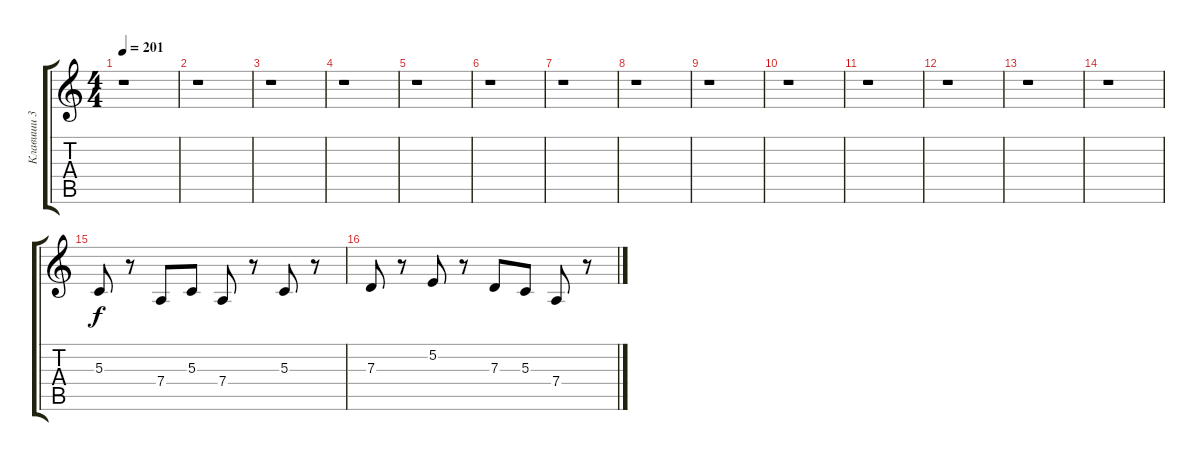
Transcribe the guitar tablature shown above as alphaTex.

\track ("Клавиши 3" "Клавиши 3") {instrument marimba}
\staff {score tabs}
\tuning (E4 B3 G3 D3 A2 E2) {hide}
\ts (4 4)
\tempo 201
\clef g2
\ks c
r.1{dy f} |
r.1 |
r.1 |
r.1 |
r.1 |
r.1 |
r.1 |
r.1 |
r.1 |
r.1 |
r.1 |
r.1 |
r.1 |
r.1 |
5.3.8 r.8 7.4.8 5.3.8 7.4.8 r.8 5.3.8 r.8 |
7.3.8 r.8 5.2.8 r.8 7.3.8 5.3.8 7.4.8 r.8
